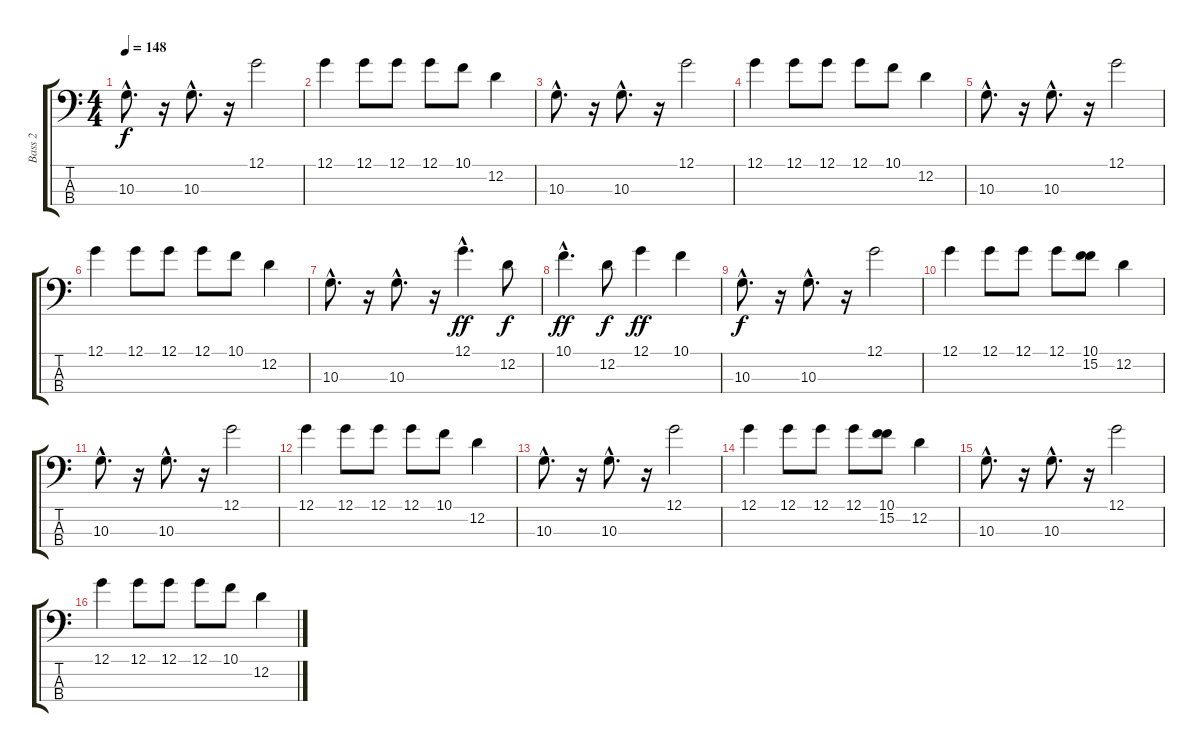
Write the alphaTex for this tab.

\track ("Bass 2" "Bass 2") {instrument fretlessbass}
\staff {score tabs}
\tuning (G2 D2 A1 E1) {hide}
\ts (4 4)
\tempo 148
\clef f4
\ks c
10.3{hac}.8{d dy f} r.16 10.3{hac}.8{d} r.16 12.1.2 |
12.1.4 12.1.8 12.1.8 12.1.8 10.1.8 12.2.4 |
10.3{hac}.8{d} r.16 10.3{hac}.8{d} r.16 12.1.2 |
12.1.4 12.1.8 12.1.8 12.1.8 10.1.8 12.2.4 |
10.3{hac}.8{d} r.16 10.3{hac}.8{d} r.16 12.1.2 |
12.1.4 12.1.8 12.1.8 12.1.8 10.1.8 12.2.4 |
10.3{hac}.8{d} r.16 10.3{hac}.8{d} r.16 12.1{hac}.4{d dy ff} 12.2.8{dy f} |
10.1{hac}.4{d dy ff} 12.2.8{dy f} 12.1.4{dy ff} 10.1.4 |
10.3{hac}.8{d dy f} r.16 10.3{hac}.8{d} r.16 12.1.2 |
12.1.4 12.1.8 12.1.8 12.1.8 (10.1 15.2).8 12.2.4 |
10.3{hac}.8{d} r.16 10.3{hac}.8{d} r.16 12.1.2 |
12.1.4 12.1.8 12.1.8 12.1.8 10.1.8 12.2.4 |
10.3{hac}.8{d} r.16 10.3{hac}.8{d} r.16 12.1.2 |
12.1.4 12.1.8 12.1.8 12.1.8 (10.1 15.2).8 12.2.4 |
10.3{hac}.8{d} r.16 10.3{hac}.8{d} r.16 12.1.2 |
12.1.4 12.1.8 12.1.8 12.1.8 10.1.8 12.2.4
